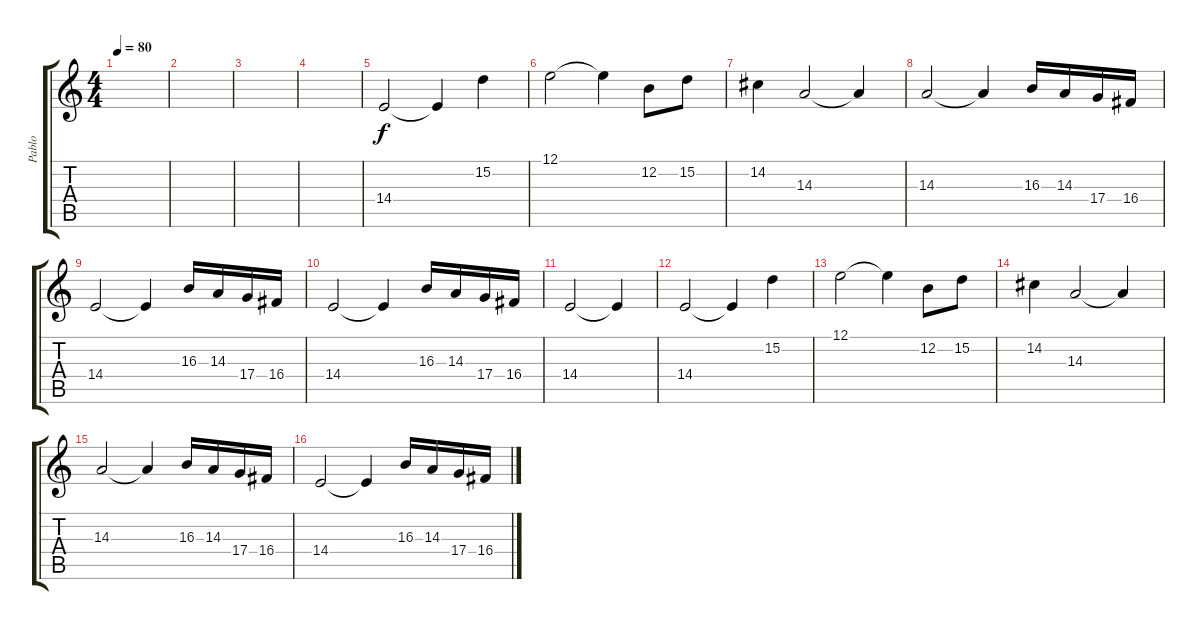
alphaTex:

\track ("Pablo" "Pablo") {instrument synthstrings2}
\staff {score tabs}
\tuning (E4 B3 G3 D3 A2 E2) {hide}
\ts (4 4)
\tempo 80
\clef g2
\ks c
|
|
|
|
14.4.2 14.4{t}.4 15.2.4 |
12.1.2 12.1{t}.4 12.2.8 15.2.8 |
14.2.4 14.3.2 14.3{t}.4 |
14.3.2 14.3{t}.4 16.3.16 14.3.16 17.4.16 16.4.16 |
14.4.2 14.4{t}.4 16.3.16 14.3.16 17.4.16 16.4.16 |
14.4.2 14.4{t}.4 16.3.16 14.3.16 17.4.16 16.4.16 |
14.4.2 14.4{t}.4 |
14.4.2 14.4{t}.4 15.2.4 |
12.1.2 12.1{t}.4 12.2.8 15.2.8 |
14.2.4 14.3.2 14.3{t}.4 |
14.3.2 14.3{t}.4 16.3.16 14.3.16 17.4.16 16.4.16 |
14.4.2 14.4{t}.4 16.3.16 14.3.16 17.4.16 16.4.16
